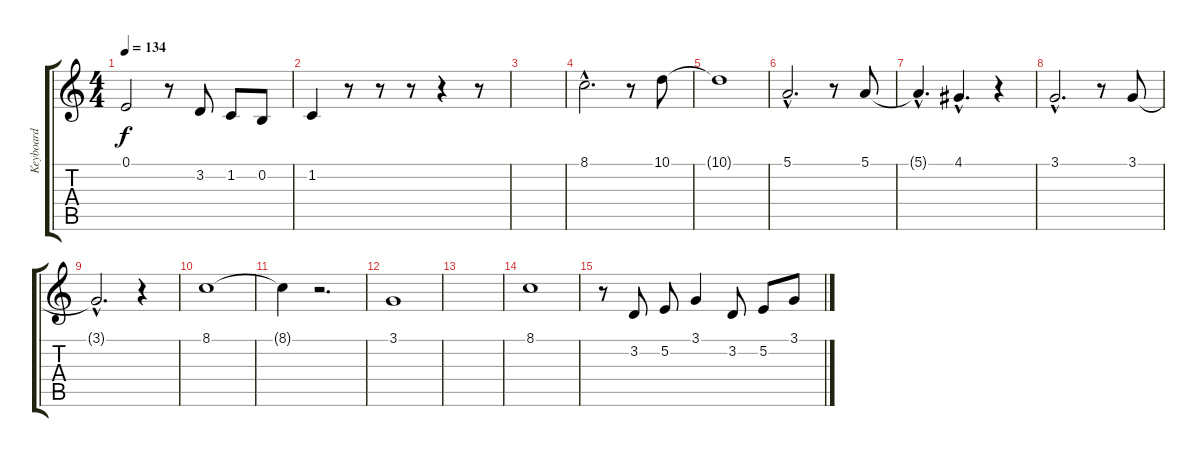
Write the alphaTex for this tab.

\track ("Keyboard" "Keyboard") {instrument electricgrandpiano}
\staff {score tabs}
\tuning (E4 B3 G3 D3 A2 E2) {hide}
\ts (4 4)
\tempo 134
\clef g2
\ks c
0.1.2{dy f} r.8 3.2.8 1.2.8 0.2.8 |
1.2.4 r.8 r.8 r.8 r.4 r.8 |
|
8.1{hac}.2{d} r.8 10.1.8 |
10.1{t}.1 |
5.1{hac}.2{d} r.8 5.1.8 |
5.1{hac t}.4{d} 4.1{hac}.4{d} r.4 |
3.1{hac}.2{d} r.8 3.1.8 |
3.1{hac t}.2{d} r.4 |
8.1.1 |
8.1{t}.4 r.2{d} |
3.1.1 |
|
8.1.1 |
r.8 3.2.8 5.2.8 3.1.4 3.2.8 5.2.8 3.1.8
